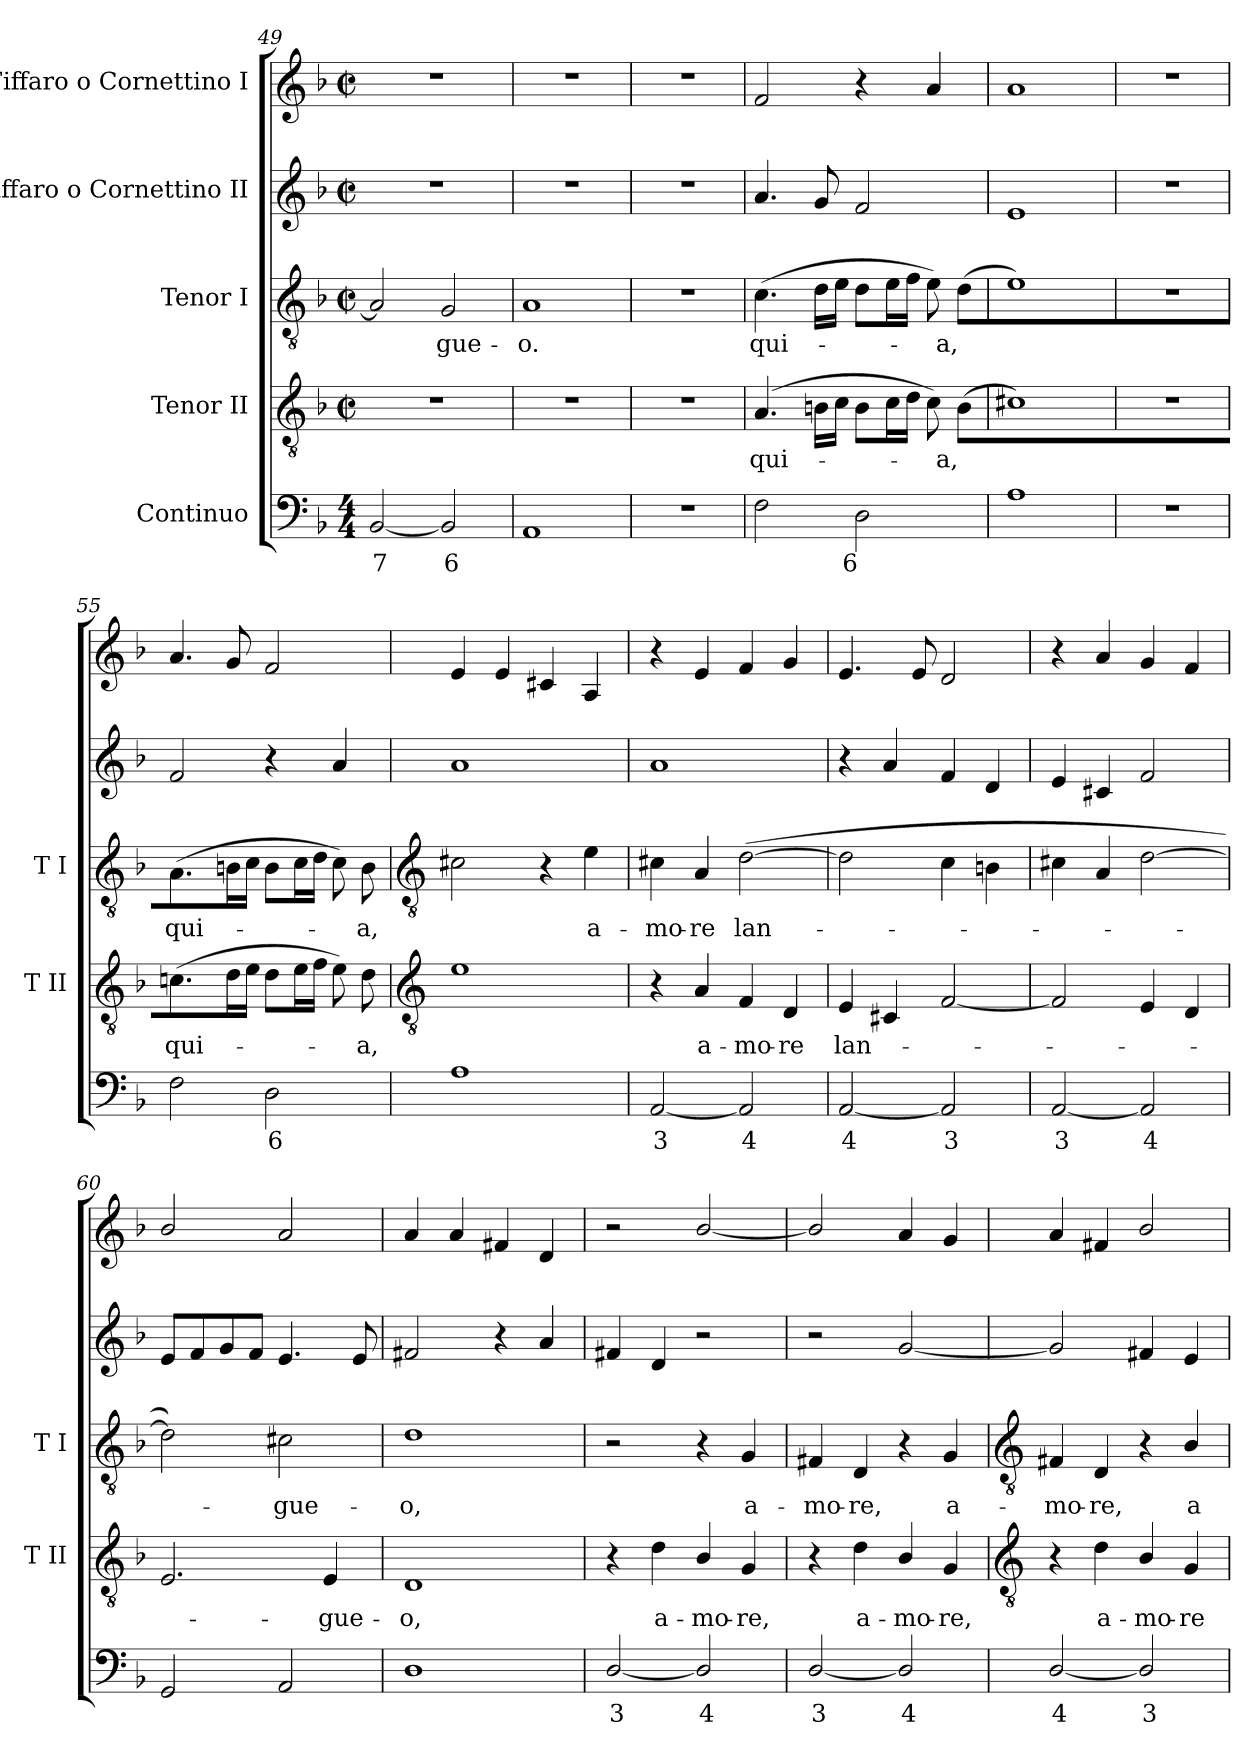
**kern	**text	**kern	**text	**kern	**text	**kern	**kern
*part5	*part5	*part4	*part4	*part3	*part3	*part2	*part1
*staff5	*staff5	*staff4	*staff4	*staff3	*staff3	*staff2	*staff1
*I"Continuo	*	*I"Tenor II	*	*I"Tenor I	*	*I"Fiffaro o Cornettino II	*I"Fiffaro o Cornettino I
*	*	*I'T II	*	*I'T I	*	*	*
*clefF4	*	*clefGv2	*	*clefGv2	*	*clefG2	*clefG2
*k[b-]	*	*k[b-]	*	*k[b-]	*	*k[b-]	*k[b-]
*F:	*	*F:	*	*F:	*	*F:	*F:
*M4/4	*	*M2/2	*	*M2/2	*	*M2/2	*M2/2
*	*	*met(c|)	*	*met(c|)	*	*met(c|)	*met(c|)
=49	=49	=49	=49	=49	=49	=49	=49
!	!LO:LY:b	!	!	!	!	!	!
[2BB-	7	1r	.	2A]	.	1r	1r
!	!LO:LY:b	!	!	!	!LO:LY:b	!	!
2BB-]	6	.	.	2G	gue-	.	.
=50	=50	=50	=50	=50	=50	=50	=50
!	!	!	!	!	!LO:LY:b	!	!
1AA	.	1r	.	1A	-o.	1r	1r
=51	=51	=51	=51	=51	=51	=51	=51
1r	.	1r	.	1r	.	1r	1r
=52	=52	=52	=52	=52	=52	=52	=52
!	!	!	!LO:LY:b	!	!LO:LY:b	!	!
2F	.	(>4.A	-qui-	(>4.c	qui-	4.a	2f
.	.	16BnLL	.	16dLL	.	8g	.
.	.	16cJJ	.	16eJJ	.	.	.
!	!LO:LY:b	!	!	!	!	!	!
2D	6	8BL	.	8dL	.	2f	4r
.	.	16cL	.	16eL	.	.	.
.	.	16dJJ	.	16fJJ	.	.	.
.	.	8c)	.	8e)	.	.	4a
!	!	!	!LO:LY:b	!	!LO:LY:b	!	!
.	.	(>8BL	a,	(>8dL	a,	.	.
=53	=53	=53	=53	=53	=53	=53	=53
1A	.	1c#X)	.	1e)	.	1e	1a
=54	=54	=54	=54	=54	=54	=54	=54
1r	.	1r	.	1r	.	1r	1r
=55	=55	=55	=55	=55	=55	=55	=55
!	!	!	!LO:LY:b	!	!LO:LY:b	!	!
2F	.	(>4.cn	qui-	(>4.A	qui-	2f	4.a
.	.	16dL	.	16BnL	.	.	8g
.	.	16eJJ	.	16cJJ	.	.	.
!	!LO:LY:b	!	!	!	!	!	!
2D	6	8dL	.	8BL	.	4r	2f
.	.	16eL	.	16cL	.	.	.
.	.	16fJJ	.	16dJJ	.	.	.
.	.	8e)	.	8c)	.	4a	.
!	!	!	!LO:LY:b	!	!LO:LY:b	!	!
.	.	8dL	a,	8BL	a,	.	.
!!LO:LB:g=z
=56	=56	=56	=56	=56	=56	=56	=56
*	*	*clefGv2	*	*clefGv2	*	*	*
1A	.	1e	.	2c#X	.	1a	4e
.	.	.	.	.	.	.	4e
.	.	.	.	4r	.	.	4c#X
!	!	!	!	!	!LO:LY:b	!	!
.	.	.	.	4e	a-	.	4A
=57	=57	=57	=57	=57	=57	=57	=57
!	!LO:LY:b	!	!	!	!LO:LY:b	!	!
[2AA	3	4r	.	4c#X	-mo-	1a	4r
!	!	!	!LO:LY:b	!	!LO:LY:b	!	!
.	.	4A	a-	4A	-re	.	4e
!	!LO:LY:b	!	!LO:LY:b	!	!LO:LY:b	!	!
2AA]	4	4F	-mo-	(>[2d	lan-	.	4f
!	!	!	!LO:LY:b	!	!	!	!
.	.	4D	-re	.	.	.	4g
=58	=58	=58	=58	=58	=58	=58	=58
!	!LO:LY:b	!	!LO:LY:b	!	!	!	!
[2AA	4	4E	lan-	2d]	.	4r	4.e
.	.	4C#X	.	.	.	4a	.
.	.	.	.	.	.	.	8e
!	!LO:LY:b	!	!	!	!	!	!
2AA]	3	[2F	.	4c	.	4f	2d
.	.	.	.	4Bn	.	4d	.
=59	=59	=59	=59	=59	=59	=59	=59
!	!LO:LY:b	!	!	!	!	!	!
[2AA	3	2F]	.	4c#X	.	4e	4r
.	.	.	.	4A	.	4c#X	4a
!	!LO:LY:b	!	!	!	!	!	!
2AA]	4	4E	.	[2d	.	2f	4g
.	.	4D	.	.	.	.	4f
=60	=60	=60	=60	=60	=60	=60	=60
2GG	.	2.E	.	2d])	.	8eL	2b-/
.	.	.	.	.	.	8f	.
.	.	.	.	.	.	8g	.
.	.	.	.	.	.	8fJ	.
!	!	!	!	!	!LO:LY:b	!	!
2AA	.	.	.	2c#X	gue-	4.e	2a
!	!	!	!LO:LY:b	!	!	!	!
.	.	4E	gue-	.	.	.	.
.	.	.	.	.	.	8e	.
=61	=61	=61	=61	=61	=61	=61	=61
!	!	!	!LO:LY:b	!	!LO:LY:b	!	!
1D	.	1D	-o,	1d	-o,	2f#X	4a
.	.	.	.	.	.	.	4a
.	.	.	.	.	.	4r	4f#X
.	.	.	.	.	.	4a	4d
=62	=62	=62	=62	=62	=62	=62	=62
!	!LO:LY:b	!	!	!	!	!	!
[2D/	3	4r	.	2r	.	4f#X	2r
!	!	!	!LO:LY:b	!	!	!	!
.	.	4d	a-	.	.	4d	.
!	!LO:LY:b	!	!LO:LY:b	!	!	!	!
2D/]	4	4B-/	-mo-	4r	.	2r	[2b-/
!	!	!	!LO:LY:b	!	!LO:LY:b	!	!
.	.	4G	-re,	4G	a-	.	.
=63	=63	=63	=63	=63	=63	=63	=63
!	!LO:LY:b	!	!	!	!LO:LY:b	!	!
[2D/	3	4r	.	4F#X	-mo-	2r	2b-/]
!	!	!	!LO:LY:b	!	!LO:LY:b	!	!
.	.	4d	a-	4D	-re,	.	.
!	!LO:LY:b	!	!LO:LY:b	!	!	!	!
2D/]	4	4B-/	-mo-	4r	.	[2g	4a
!	!	!	!LO:LY:b	!	!LO:LY:b	!	!
.	.	4G	-re,	4G	a-	.	4g
!!LO:LB:g=z
=64	=64	=64	=64	=64	=64	=64	=64
*	*	*clefGv2	*	*clefGv2	*	*	*
!	!LO:LY:b	!	!	!	!LO:LY:b	!	!
[2D/	4	4r	.	4F#X	-mo-	2g]	4a
!	!	!	!LO:LY:b	!	!LO:LY:b	!	!
.	.	4d	a-	4D	-re,	.	4f#X
!	!LO:LY:b	!	!LO:LY:b	!	!	!	!
2D/]	3	4B-/	-mo-	4r	.	4f#X	[2b-/
!	!	!	!LO:LY:b	!	!LO:LY:b	!	!
.	.	4G	-re	4B-/	a-	4e	.
=	=	=	=	=	=	=	=
*-	*-	*-	*-	*-	*-	*-	*-
